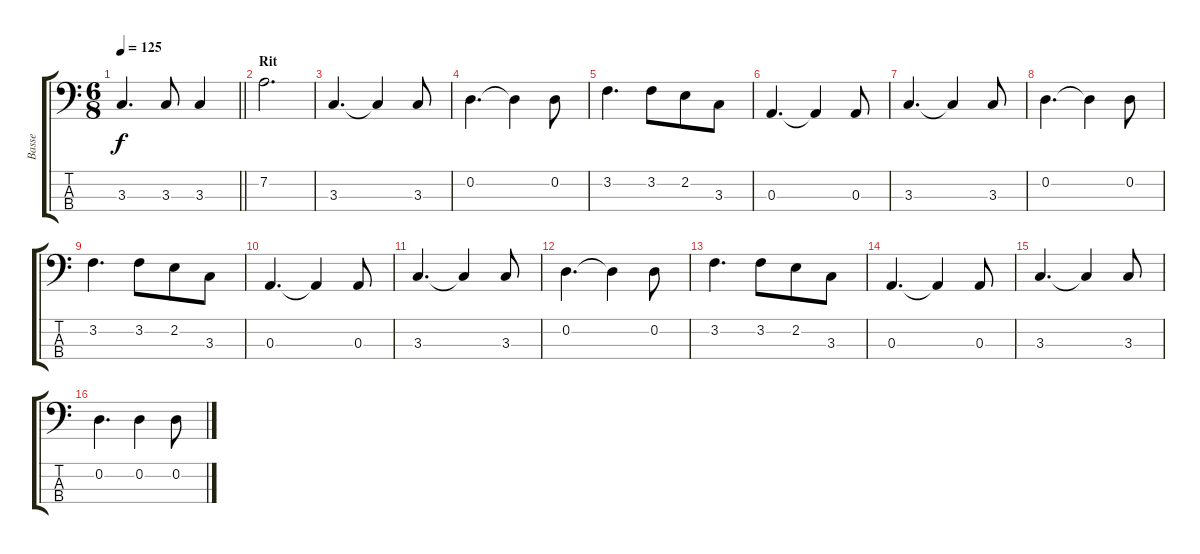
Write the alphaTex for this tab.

\track ("Basse" "Basse") {instrument electricbassfinger}
\staff {score tabs}
\tuning (G2 D2 A1 E1) {hide}
\ts (6 8)
\tempo 125
\clef f4
\barLineRight lightlight
\ks c
3.3.4{d dy f} 3.3.8 3.3.4 |
\section ("" "Rit")
7.2.2{d} |
3.3.4{d} 3.3{t}.4 3.3.8 |
0.2.4{d} 0.2{t}.4 0.2.8 |
3.2.4{d} 3.2.8 2.2.8 3.3.8 |
0.3.4{d} 0.3{t}.4 0.3.8 |
3.3.4{d} 3.3{t}.4 3.3.8 |
0.2.4{d} 0.2{t}.4 0.2.8 |
3.2.4{d} 3.2.8 2.2.8 3.3.8 |
0.3.4{d} 0.3{t}.4 0.3.8 |
3.3.4{d} 3.3{t}.4 3.3.8 |
0.2.4{d} 0.2{t}.4 0.2.8 |
3.2.4{d} 3.2.8 2.2.8 3.3.8 |
0.3.4{d} 0.3{t}.4 0.3.8 |
3.3.4{d} 3.3{t}.4 3.3.8 |
0.2.4{d} 0.2.4 0.2.8
